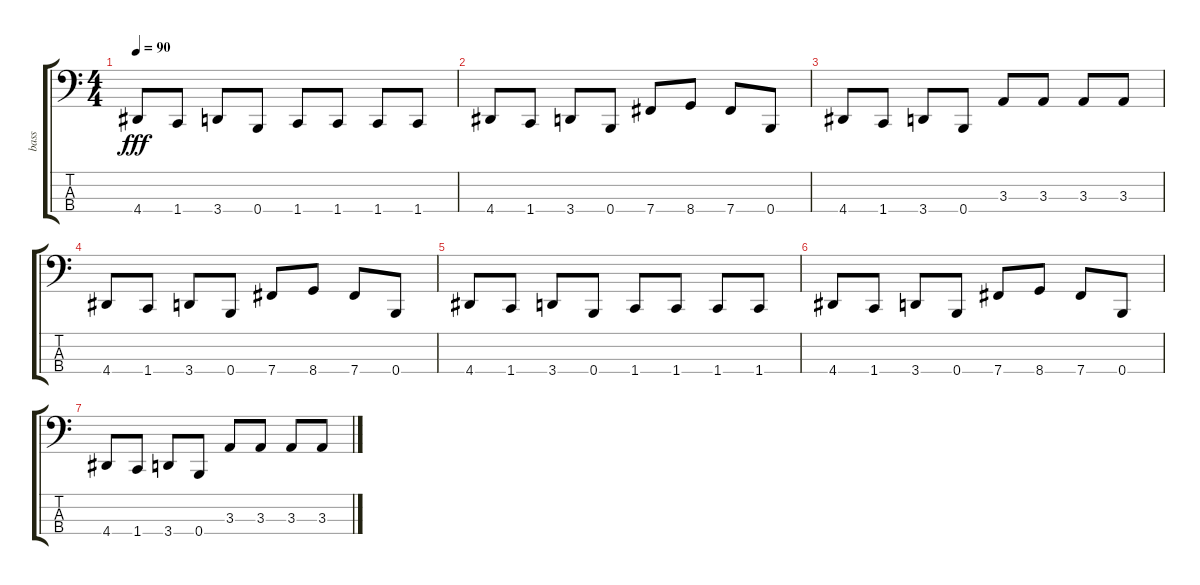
\track ("bass" "bass") {instrument electricbasspick}
\staff {score tabs}
\tuning (E2 B1 Gb1 B0) {hide}
\ts (4 4)
\tempo 90
\clef f4
\ks c
4.4.8{dy fff} 1.4.8 3.4.8 0.4.8 1.4.8 1.4.8 1.4.8 1.4.8 |
4.4.8 1.4.8 3.4.8 0.4.8 7.4.8 8.4.8 7.4.8 0.4.8 |
4.4.8 1.4.8 3.4.8 0.4.8 3.3.8 3.3.8 3.3.8 3.3.8 |
4.4.8 1.4.8 3.4.8 0.4.8 7.4.8 8.4.8 7.4.8 0.4.8 |
4.4.8 1.4.8 3.4.8 0.4.8 1.4.8 1.4.8 1.4.8 1.4.8 |
4.4.8 1.4.8 3.4.8 0.4.8 7.4.8 8.4.8 7.4.8 0.4.8 |
4.4.8 1.4.8 3.4.8 0.4.8 3.3.8 3.3.8 3.3.8 3.3.8
